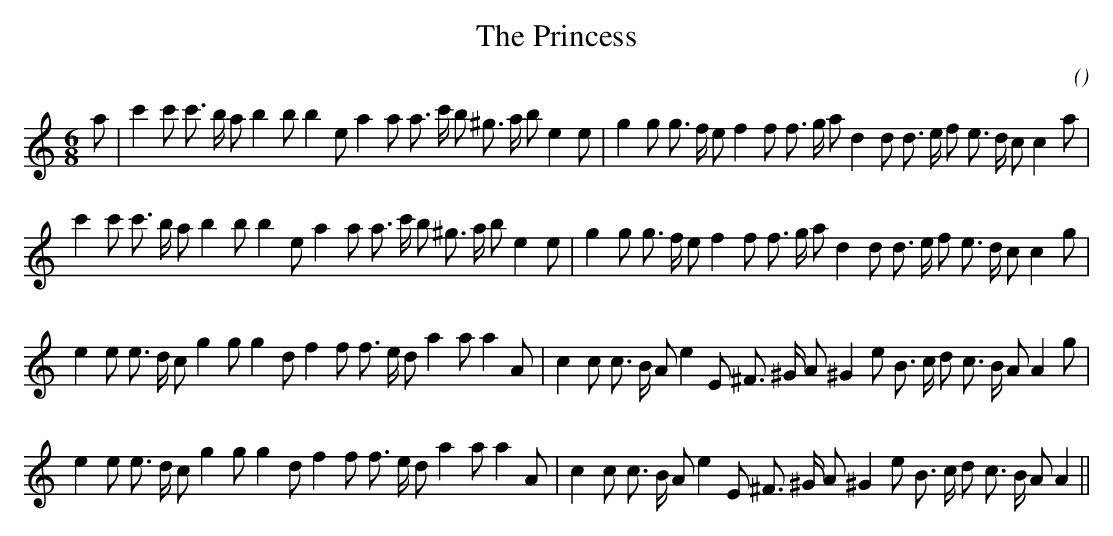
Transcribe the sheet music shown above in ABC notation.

X:1
T: The Princess
C:
O:
M:6/8
K:Am
K:Am
M:6/8
L:1/16
a2 |c'4 c'2 c'3 b a2 b4 b2 b4 e2 a4 a2 a3 c' b2 ^g3 a b2 e4 e2 |g4 g2 g3 f e2 f4 f2 f3 g a2 d4 d2 d3 e f2 e3 d c2 c4 a2 |
c'4 c'2 c'3 b a2 b4 b2 b4 e2 a4 a2 a3 c' b2 ^g3 a b2 e4 e2 |g4 g2 g3 f e2 f4 f2 f3 g a2 d4 d2 d3 e f2 e3 d c2 c4 g2 |
e4 e2 e3 d c2 g4 g2 g4 d2 f4 f2 f3 e d2 a4 a2 a4 A2 |c4 c2 c3 B A2 e4 E2 ^F3 ^G A2 ^G4 e2 B3 c d2 c3 B A2 A4 g2 |
e4 e2 e3 d c2 g4 g2 g4 d2 f4 f2 f3 e d2 a4 a2 a4 A2 |c4 c2 c3 B A2 e4 E2 ^F3 ^G A2 ^G4 e2 B3 c d2 c3 B A2 A4 ||
